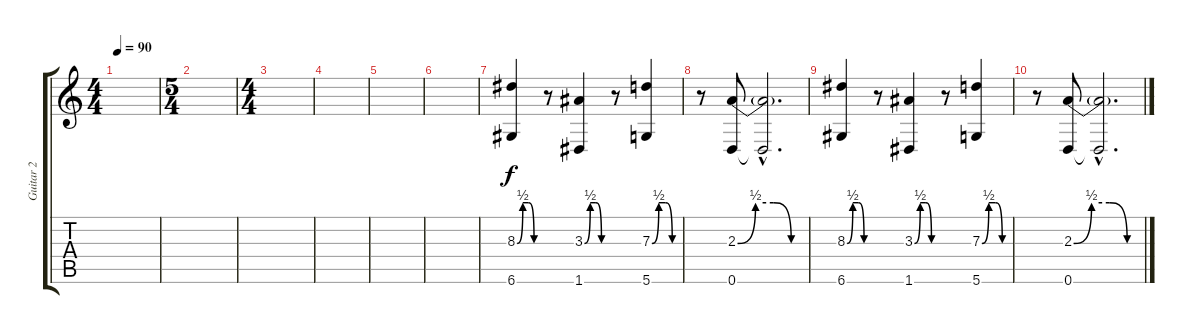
\track ("Guitar 2" "Guitar 2") {instrument electricguitarclean}
\staff {score tabs}
\tuning (E4 B3 G3 D3 A2 D2) {hide}
\ts (4 4)
\tempo 90
\clef g2
\ks c
|
\ts (5 4)
|
\ts (4 4)
|
|
|
|
(8.3{be (custom 0 0 15 2 30 2 45 0 60 0)} 6.6).4 r.8 (3.3{be (custom 0 0 15 2 30 2 45 0 60 0)} 1.6).4 r.8 (7.3{be (custom 0 0 15 2 30 2 45 0 60 0)} 5.6).4 |
r.8 (2.3{be (custom 0 0 15 2 30 2 45 0 60 0)} 0.6).8 (2.3{hac t} 0.6{hac t}).2{d} |
(8.3{be (custom 0 0 15 2 30 2 45 0 60 0)} 6.6).4 r.8 (3.3{be (custom 0 0 15 2 30 2 45 0 60 0)} 1.6).4 r.8 (7.3{be (custom 0 0 15 2 30 2 45 0 60 0)} 5.6).4 |
r.8 (2.3{be (custom 0 0 15 2 30 2 45 0 60 0)} 0.6).8 (2.3{hac t} 0.6{hac t}).2{d}
